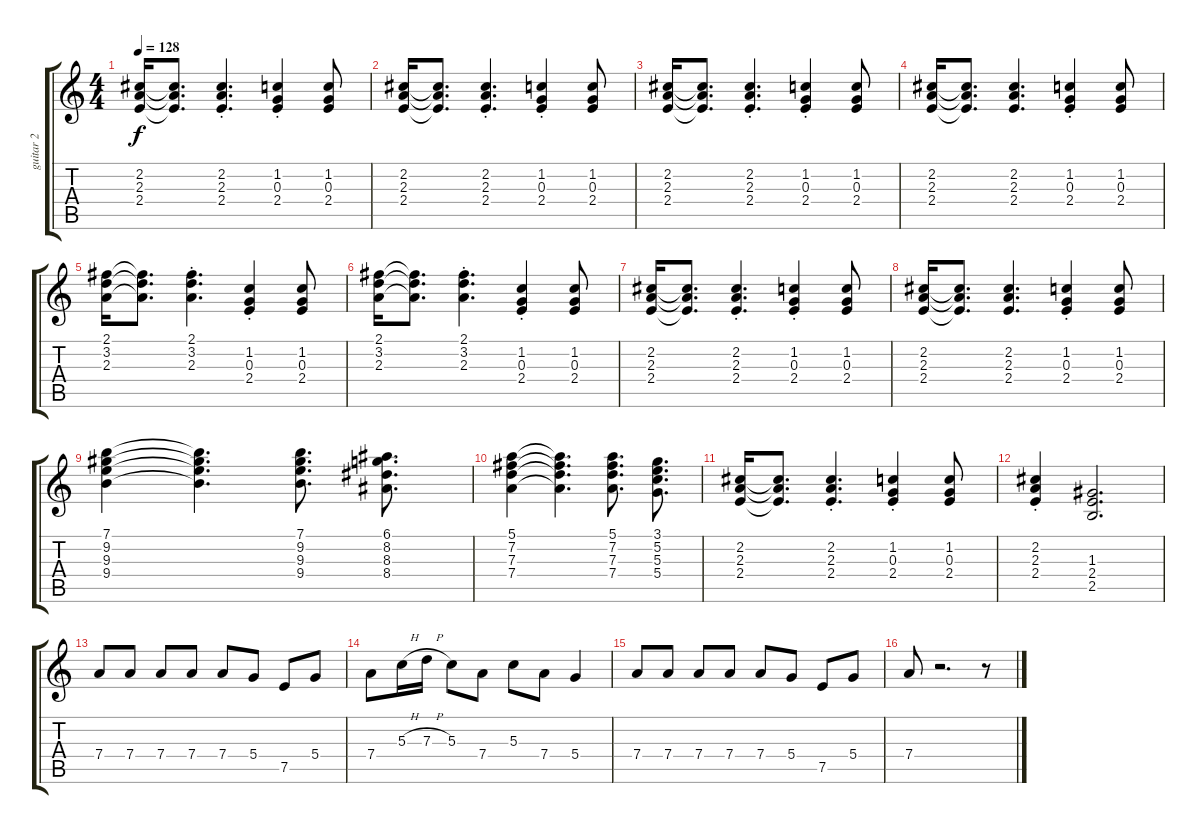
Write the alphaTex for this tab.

\track ("guitar 2" "guitar 2") {instrument distortionguitar}
\staff {score tabs}
\tuning (E4 B3 G3 D3 A2 E2) {hide}
\ts (4 4)
\tempo 128
\clef g2
\ks c
(2.2 2.3 2.4).16{dy f} (2.2{t} 2.3{t} 2.4{t}).8{d} (2.2{st} 2.3{st} 2.4{st}).4{d} (1.2{st} 0.3{st} 2.4{st}).4 (1.2 0.3 2.4).8 |
(2.2 2.3 2.4).16 (2.2{t} 2.3{t} 2.4{t}).8{d} (2.2{st} 2.3{st} 2.4{st}).4{d} (1.2{st} 0.3{st} 2.4{st}).4 (1.2 0.3 2.4).8 |
(2.2 2.3 2.4).16 (2.2{t} 2.3{t} 2.4{t}).8{d} (2.2{st} 2.3{st} 2.4{st}).4{d} (1.2{st} 0.3{st} 2.4{st}).4 (1.2 0.3 2.4).8 |
(2.2 2.3 2.4).16 (2.2{t} 2.3{t} 2.4{t}).8{d} (2.2 2.3 2.4).4{d} (1.2{st} 0.3{st} 2.4{st}).4 (1.2 0.3 2.4).8 |
(2.1 3.2 2.3).16 (2.1{t} 3.2{t} 2.3{t}).8{d} (2.1{st} 3.2{st} 2.3{st}).4{d} (1.2{st} 0.3{st} 2.4{st}).4 (1.2 0.3 2.4).8 |
(2.1 3.2 2.3).16 (2.1{t} 3.2{t} 2.3{t}).8{d} (2.1{st} 3.2{st} 2.3{st}).4{d} (1.2{st} 0.3{st} 2.4{st}).4 (1.2 0.3 2.4).8 |
(2.2 2.3 2.4).16 (2.2{t} 2.3{t} 2.4{t}).8{d} (2.2{st} 2.3{st} 2.4{st}).4{d} (1.2{st} 0.3{st} 2.4{st}).4 (1.2 0.3 2.4).8 |
(2.2 2.3 2.4).16 (2.2{t} 2.3{t} 2.4{t}).8{d} (2.2 2.3 2.4).4{d} (1.2{st} 0.3{st} 2.4{st}).4 (1.2 0.3 2.4).8 |
(7.1 9.2 9.3 9.4).4 (7.1{t} 9.2{t} 9.3{t} 9.4{t}).4{d} (7.1 9.2 9.3 9.4).8{d} (6.1 8.2 8.3 8.4).8{d} |
(5.1 7.2 7.3 7.4).4 (5.1{t} 7.2{t} 7.3{t} 7.4{t}).4{d} (5.1 7.2 7.3 7.4).8{d} (3.1 5.2 5.3 5.4).8{d} |
(2.2 2.3 2.4).16 (2.2{t} 2.3{t} 2.4{t}).8{d} (2.2{st} 2.3{st} 2.4{st}).4{d} (1.2{st} 0.3{st} 2.4{st}).4 (1.2 0.3 2.4).8 |
(2.2{st} 2.3{st} 2.4{st}).4 (1.3 2.4 2.5).2{d} |
7.4.8 7.4.8 7.4.8 7.4.8 7.4.8 5.4.8 7.5.8 5.4.8 |
7.4.8 5.3{h}.16 7.3{h}.16 5.3.8 7.4.8 5.3.8 7.4.8 5.4.4 |
7.4.8 7.4.8 7.4.8 7.4.8 7.4.8 5.4.8 7.5.8 5.4.8 |
7.4.8 r.2{d} r.8
